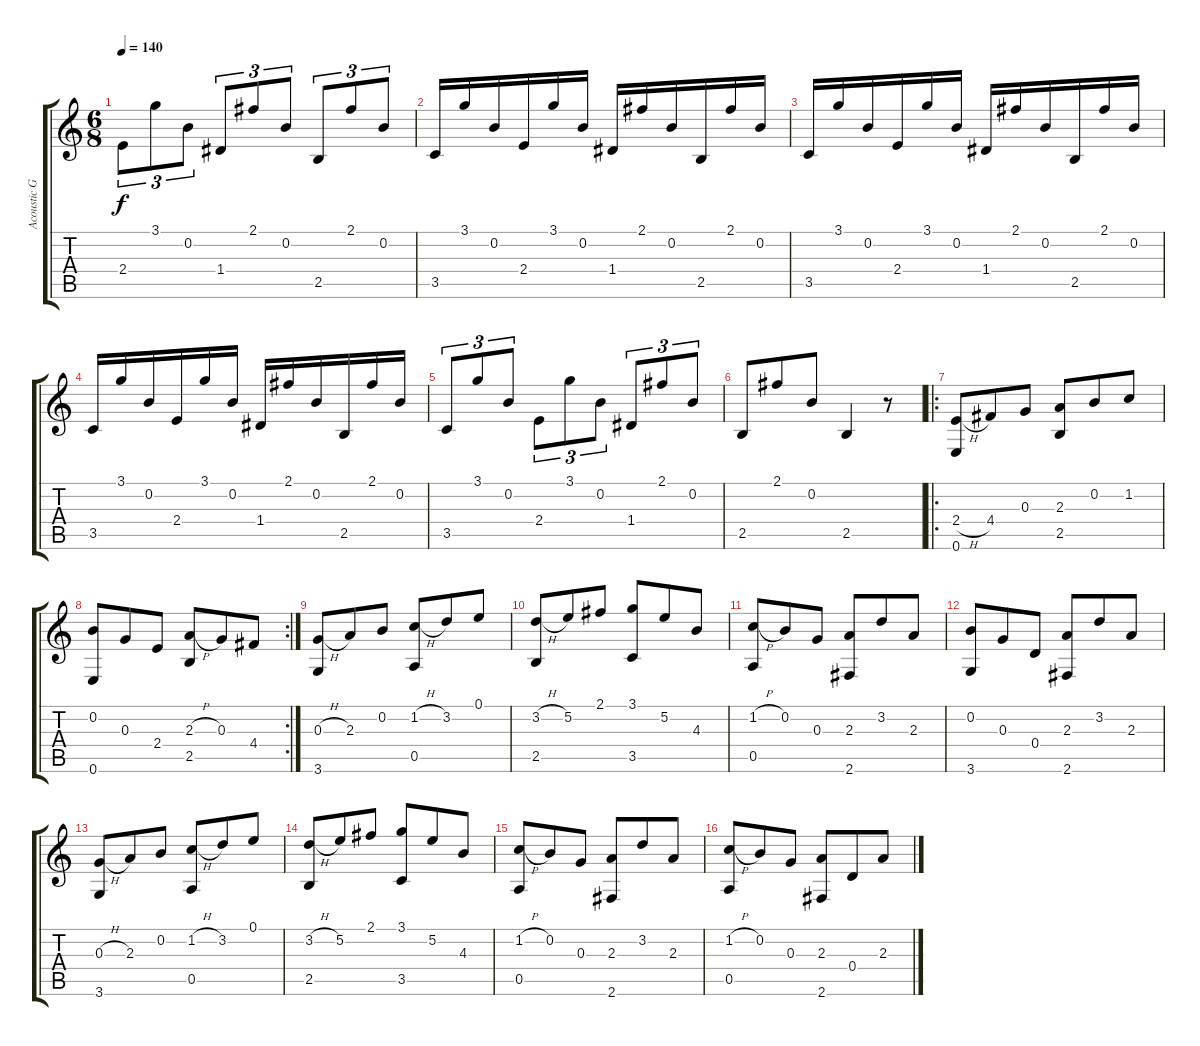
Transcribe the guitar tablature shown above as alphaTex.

\track ("Acoustic Guitar" "Acoustic G") {instrument acousticguitarsteel}
\staff {score tabs}
\tuning (E4 B3 G3 D3 A2 E2) {hide}
\ts (6 8)
\tempo 140
\clef g2
\ks c
2.4.8{tu (3 2) dy f} 3.1.8{tu (3 2)} 0.2.8{tu (3 2)} 1.4.8{tu (3 2)} 2.1.8{tu (3 2)} 0.2.8{tu (3 2)} 2.5.8{tu (3 2)} 2.1.8{tu (3 2)} 0.2.8{tu (3 2)} |
3.5.16 3.1.16 0.2.16 2.4.16 3.1.16 0.2.16 1.4.16 2.1.16 0.2.16 2.5.16 2.1.16 0.2.16 |
3.5.16 3.1.16 0.2.16 2.4.16 3.1.16 0.2.16 1.4.16 2.1.16 0.2.16 2.5.16 2.1.16 0.2.16 |
3.5.16 3.1.16 0.2.16 2.4.16 3.1.16 0.2.16 1.4.16 2.1.16 0.2.16 2.5.16 2.1.16 0.2.16 |
3.5.8{tu (3 2)} 3.1.8{tu (3 2)} 0.2.8{tu (3 2)} 2.4.8{tu (3 2)} 3.1.8{tu (3 2)} 0.2.8{tu (3 2)} 1.4.8{tu (3 2)} 2.1.8{tu (3 2)} 0.2.8{tu (3 2)} |
2.5.8 2.1.8 0.2.8 2.5.4 r.8 |
\ro
(2.4{h} 0.6).8 4.4.8 0.3.8 (2.3 2.5).8 0.2.8 1.2.8 |
\rc 2
(0.2 0.6).8 0.3.8 2.4.8 (2.3{h} 2.5).8 0.3.8 4.4.8 |
(0.3{h} 3.6).8 2.3.8 0.2.8 (1.2{h} 0.5).8 3.2.8 0.1.8 |
(3.2{h} 2.5).8 5.2.8 2.1.8 (3.1 3.5).8 5.2.8 4.3.8 |
(1.2{h} 0.5).8 0.2.8 0.3.8 (2.3 2.6).8 3.2.8 2.3.8 |
(0.2 3.6).8 0.3.8 0.4.8 (2.3 2.6).8 3.2.8 2.3.8 |
(0.3{h} 3.6).8 2.3.8 0.2.8 (1.2{h} 0.5).8 3.2.8 0.1.8 |
(3.2{h} 2.5).8 5.2.8 2.1.8 (3.1 3.5).8 5.2.8 4.3.8 |
(1.2{h} 0.5).8 0.2.8 0.3.8 (2.3 2.6).8 3.2.8 2.3.8 |
(1.2{h} 0.5).8 0.2.8 0.3.8 (2.3 2.6).8 0.4.8 2.3.8
